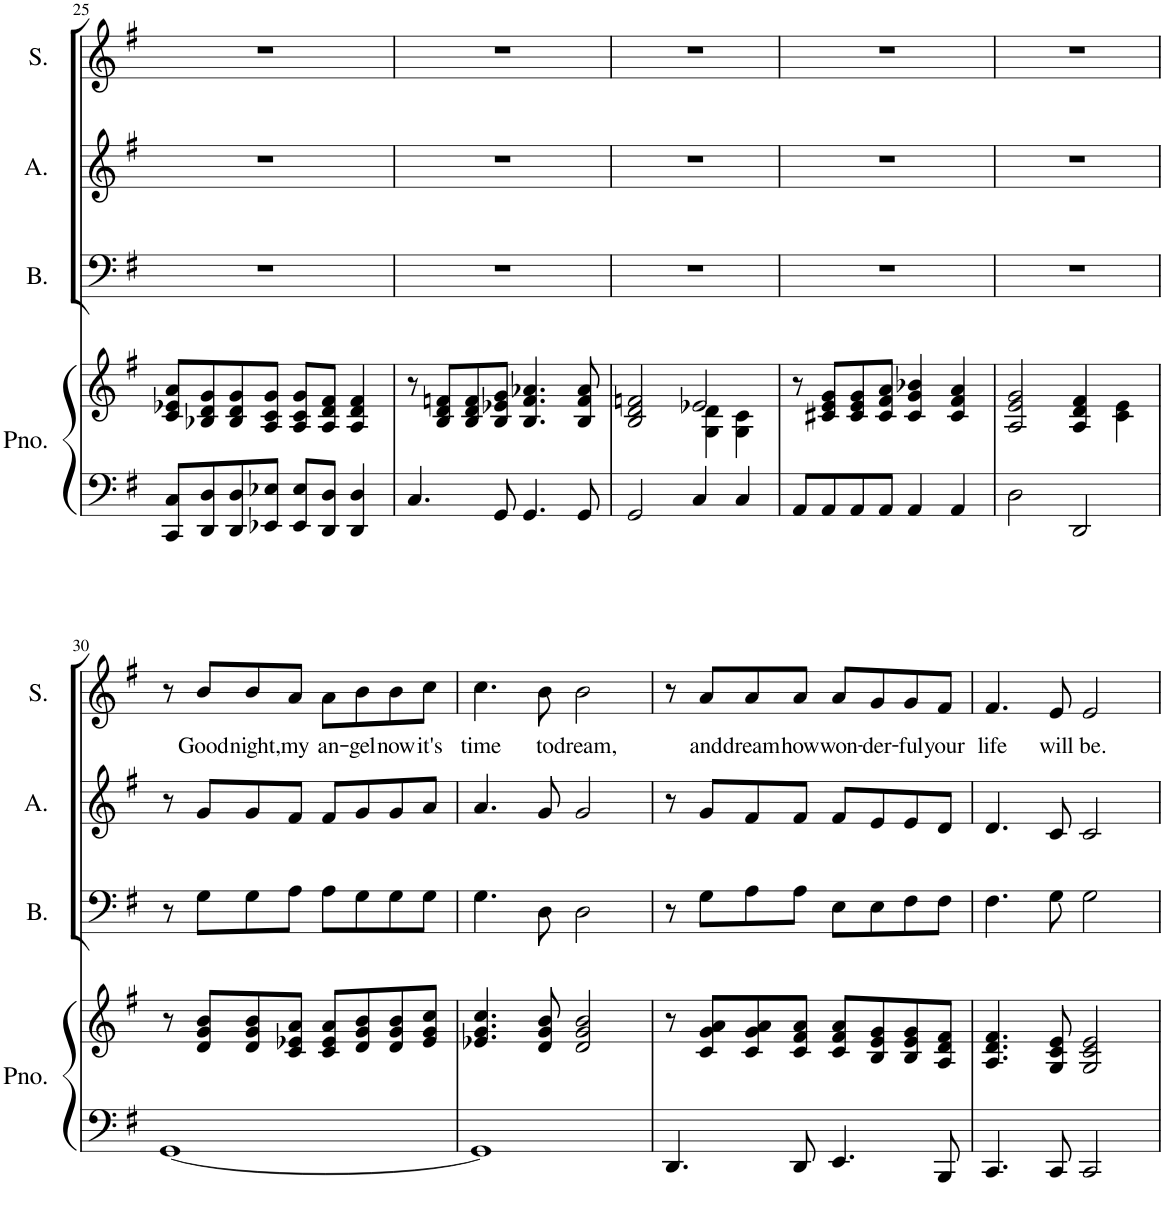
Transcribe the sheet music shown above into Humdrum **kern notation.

**kern	**kern	**kern	**kern	**kern	**text
*part4	*part4	*part3	*part2	*part1	*part1
*staff5	*staff4	*staff3	*staff2	*staff1	*staff1
*I"Piano	*	*I"Bass	*I"Alto	*I"Soprano	*
*I'Pno.	*	*I'B.	*I'A.	*I'S.	*
!!LO:PB:g=z
*clefF4	*clefG2	*clefF4	*clefG2	*clefG2	*
*k[f#]	*k[f#]	*k[f#]	*k[f#]	*k[f#]	*
*M4/4	*M4/4	*M4/4	*M4/4	*M4/4	*
*met(c)	*met(c)	*met(c)	*met(c)	*met(c)	*
=25	=25	=25	=25	=25	=25
8CC/ 8C/L	8c/ 8e-X/ 8a/L	1r	1r	1r	.
8DD/ 8D/	8B-X/ 8d/ 8g/	.	.	.	.
8DD/ 8D/	8B-/ 8d/ 8g/	.	.	.	.
8EE-X/ 8E-X/J	8A/ 8c/ 8g/J	.	.	.	.
8EE-/ 8E-/L	8A/ 8c/ 8g/L	.	.	.	.
8DD/ 8D/J	8A/ 8d/ 8f#/J	.	.	.	.
4DD/ 4D/	4A/ 4d/ 4f#/	.	.	.	.
=26	=26	=26	=26	=26	=26
4.C/	8r	1r	1r	1r	.
.	8B/ 8d/ 8fn/L	.	.	.	.
.	8B/ 8d/ 8f/	.	.	.	.
8GG/	8B/ 8e-X/ 8g/J	.	.	.	.
4.GG/	4.B/ 4.f/ 4.a-X/	.	.	.	.
8GG/	8B/ 8f/ 8a-/	.	.	.	.
=27	=27	=27	=27	=27	=27
*	*^	*	*	*	*
2GG/	2B/ 2d/ 2fn/	2ryy	1r	1r	1r	.
4C/	2e-X/	4G\ 4d\	.	.	.	.
4C/	.	4G\ 4c\	.	.	.	.
*	*v	*v	*	*	*	*
=28	=28	=28	=28	=28	=28
8AA/L	8r	1r	1r	1r	.
8AA/	8c#X/ 8e/ 8g/L	.	.	.	.
8AA/	8c#/ 8e/ 8g/	.	.	.	.
8AA/J	8c#/ 8f#/ 8a/J	.	.	.	.
4AA/	4c#/ 4g/ 4b-X/	.	.	.	.
4AA/	4c#/ 4f#/ 4a/	.	.	.	.
=29	=29	=29	=29	=29	=29
2D\	2A/ 2e/ 2g/	1r	1r	1r	.
2DD/	4A/ 4d/ 4f#/	.	.	.	.
.	4c\ 4e\	.	.	.	.
!!LO:LB:g=z
=30	=30	=30	=30	=30	=30
[1GG	8r	8r	8r	8r	.
!	!	!	!	!	!LO:LY:b
.	8d/ 8g/ 8b/L	8G\L	8g/L	8b/L	Good
!	!	!	!	!	!LO:LY:b
.	8d/ 8g/ 8b/	8G\	8g/	8b/	night,
!	!	!	!	!	!LO:LY:b
.	8c/ 8e-X/ 8a/J	8A\J	8f#/J	8a/J	my
!	!	!	!	!	!LO:LY:b
.	8c/ 8e-/ 8a/L	8A\L	8f#/L	8a\L	an-
!	!	!	!	!	!LO:LY:b
.	8d/ 8g/ 8b/	8G\	8g/	8b\	-gel
!	!	!	!	!	!LO:LY:b
.	8d/ 8g/ 8b/	8G\	8g/	8b\	now
!	!	!	!	!	!LO:LY:b
.	8e-/ 8g/ 8cc/J	8G\J	8a/J	8cc\J	it's
=31	=31	=31	=31	=31	=31
!	!	!	!	!	!LO:LY:b
1GG]	4.e-X/ 4.g/ 4.cc/	4.G\	4.a/	4.cc\	time
!	!	!	!	!	!LO:LY:b
.	8d/ 8g/ 8b/	8D\	8g/	8b\	to
!	!	!	!	!	!LO:LY:b
.	2d/ 2g/ 2b/	2D\	2g/	2b\	dream,
=32	=32	=32	=32	=32	=32
4.DD/	8r	8r	8r	8r	.
!	!	!	!	!	!LO:LY:b
.	8c/ 8g/ 8a/L	8G\L	8g/L	8a/L	and
!	!	!	!	!	!LO:LY:b
.	8c/ 8g/ 8a/	8A\	8f#/	8a/	dream
!	!	!	!	!	!LO:LY:b
8DD/	8c/ 8f#/ 8a/J	8A\J	8f#/J	8a/J	how
!	!	!	!	!	!LO:LY:b
4.EE/	8c/ 8f#/ 8a/L	8E\L	8f#/L	8a/L	won-
!	!	!	!	!	!LO:LY:b
.	8B/ 8e/ 8g/	8E\	8e/	8g/	-der-
!	!	!	!	!	!LO:LY:b
.	8B/ 8e/ 8g/	8F#\	8e/	8g/	-ful
!	!	!	!	!	!LO:LY:b
8BBB/	8A/ 8d/ 8f#/J	8F#\J	8d/J	8f#/J	your
=33	=33	=33	=33	=33	=33
!	!	!	!	!	!LO:LY:b
4.CC/	4.A/ 4.d/ 4.f#/	4.F#\	4.d/	4.f#/	life
!	!	!	!	!	!LO:LY:b
8CC/	8G/ 8c/ 8e/	8G\	8c/	8e/	will
!	!	!	!	!	!LO:LY:b
2CC/	2G/ 2c/ 2e/	2G\	2c/	2e/	be.
=	=	=	=	=	=
*-	*-	*-	*-	*-	*-
